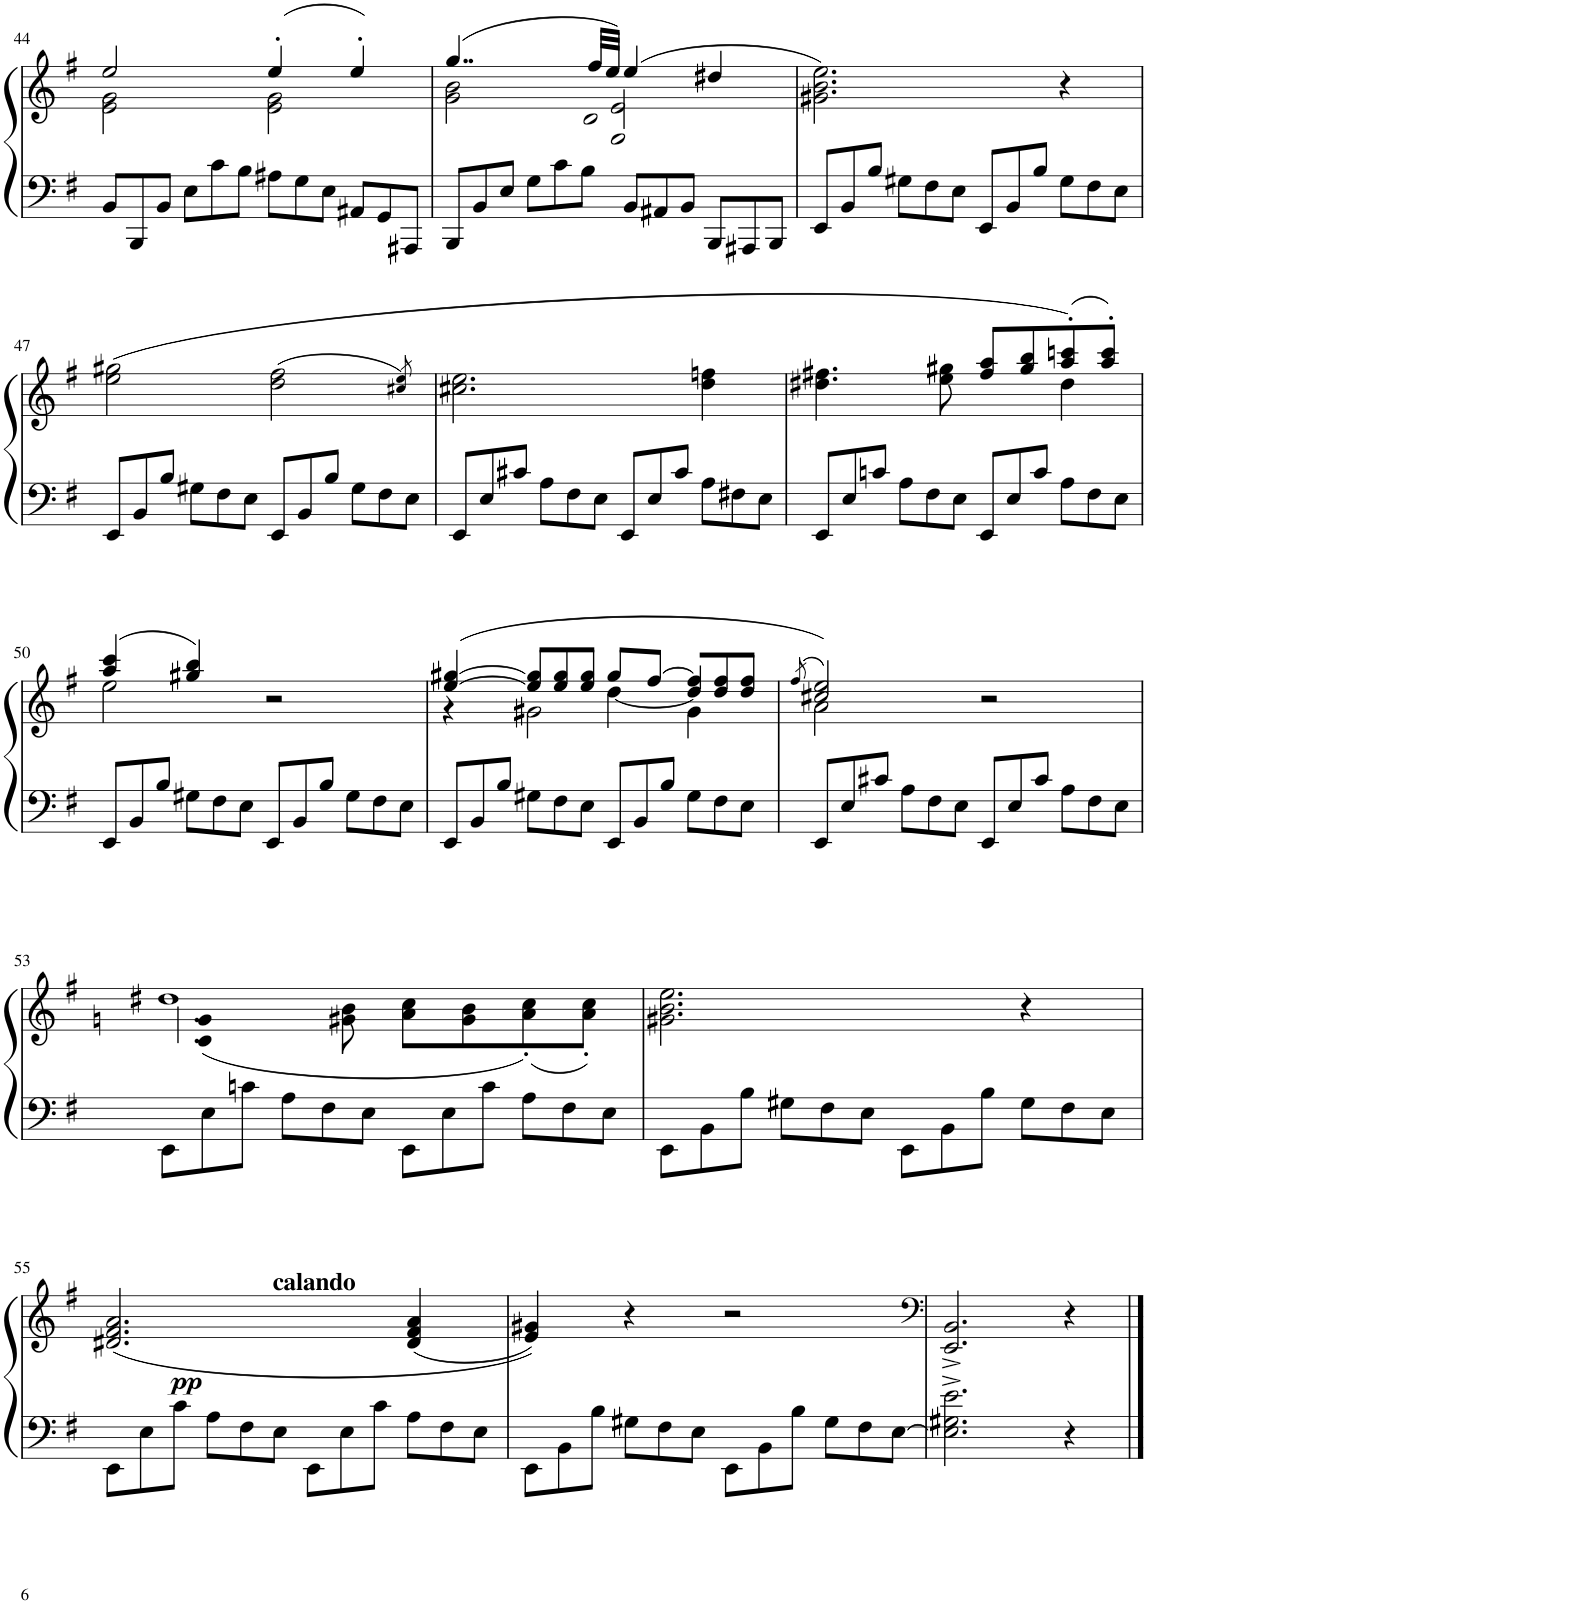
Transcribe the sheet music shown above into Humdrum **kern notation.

**kern	**kern	**dynam
*part1	*part1	*part1
*staff2	*staff1	*staff1/2
*I"Piano	*	*
*I'Pno	*	*
!!LO:PB:g=z
*clefF4	*clefG2	*
*k[f#]	*k[f#]	*
*M4/4	*M4/4	*
*met(c)	*met(c)	*
*Xtuplet	*	*
=44	=44	=44
*	*^	*
12BB/L	2ee/	2e\ 2g\	.
12BBB/	.	.	.
12BB/J	.	.	.
12E\L	.	.	.
12c\	.	.	.
12B\J	.	.	.
12A#X\L	(4ee'/	2e\ 2g\	.
12G\	.	.	.
12E\J	.	.	.
12AA#X/L	4ee'/)	.	.
12GG/	.	.	.
12AAA#X/J	.	.	.
=45	=45	=45	=45
12BBB/L	(4..gg/	2g\ 2b\	.
12BB/	.	.	.
12E/J	.	.	.
12G\L	.	.	.
12c\	.	.	.
12B\J	.	.	.
.	32ff#/LLL	.	.
.	32ee/JJJ)	.	.
12BB/L	(4ee/	2f#\ 2a\ 2b\	.
12AA#X/	.	.	.
12BB/J	.	.	.
12BBB/L	4dd#X/	.	.
12AAA#X/	.	.	.
12BBB/J	.	.	.
*	*v	*v	*
=46	=46	=46
12EE/L	2.g#X\ 2.b\ 2.ee\)	.
12BB/	.	.
12B/J	.	.
12G#X\L	.	.
12F#\	.	.
12E\J	.	.
12EE/L	.	.
12BB/	.	.
12B/J	.	.
12G#\L	4r	.
12F#\	.	.
12E\J	.	.
!!LO:LB:g=z
=47	=47	=47
*	*^	*
12EE/L	(2ee\ 2gg#X\	2...ryy	.
12BB/	.	.	.
12B/J	.	.	.
12G#X\L	.	.	.
12F#\	.	.	.
12E\J	.	.	.
12EE/L	(2dd\ 2ff#\	.	.
12BB/	.	.	.
12B/J	.	.	.
12G#\L	.	.	.
12F#\	.	.	.
12E\J	.	.	.
.	.	8qcc#X/ 8qee/)	.
.	.	16cc#! 16ee!	.
*	*v	*v	*
=48	=48	=48
12EE/L	2.cc#X\ 2.ee\	.
12E/	.	.
12c#X/J	.	.
12A\L	.	.
12F#\	.	.
12E\J	.	.
12EE/L	.	.
12E/	.	.
12c#/J	.	.
12A\L	4dd\ 4ffn\	.
12F#X\	.	.
12E\J	.	.
=49	=49	=49
*	*^	*
12EE/L	4.dd#X\ 4.ff#X\	2.ryy	.
12E/	.	.	.
12cn/J	.	.	.
12A\L	.	.	.
12F#\	.	.	.
.	8ee\ 8gg#X\	.	.
12E\J	.	.	.
12EE/L	8ff#/ 8aa/L	.	.
12E/	.	.	.
.	8gg#/ 8bb/	.	.
12c/J	.	.	.
12A\L	(8aa/' 8cccn/')	4dd#\	.
12F#\	.	.	.
.	8aa/' 8ccc/'J)	.	.
12E\J	.	.	.
!!LO:LB:g=z	!!
=50	=50	=50	=50
12EE/L	(4aa/ 4ccc/	2ee\	.
12BB/	.	.	.
12B/J	.	.	.
12G#X\L	4gg#X/ 4bb/)	.	.
12F#\	.	.	.
12E\J	.	.	.
12EE/L	2r	2ryy	.
12BB/	.	.	.
12B/J	.	.	.
12G#\L	.	.	.
12F#\	.	.	.
12E\J	.	.	.
=51	=51	=51	=51
*	*^	*^	*
12EE/L	([4ee/ [4gg#X/	4r	4...ryy	2ryy	.
12BB/	.	.	.	.	.
12B/J	.	.	.	.	.
*	*Xtuplet	*	*	*	*
12G#X\L	12ee/] 12gg#/]L	2g#X\	.	.	.
12F#\	12ee/ 12gg#/	.	.	.	.
12E\J	12ee/ 12gg#/J	.	.	.	.
12EE/L	8gg#/L	.	12ryy@	[4dd\	.
12BB/	.	.	24ryy@	.	.
.	[8ff#/J	.	24ryy@	.	.
12B/J	.	.	12ryy@	.	.
12G#\L	12ff#L]	4g#\	12ryy@	12.dd/]	.
12F#\	12dd/ 12ff#/	.	24ryy@	.	.
.	.	.	24ryy@	12.ryy	.
12E\J	12dd/ 12ff#/J	.	36...ryy@	.	.
.	.	.	32ff#!	.	.
*	*v	*v	*v	*v	*
=52	=52	=52
.	(8qff#/	.
*	*^	*
12EE/L	2cc#X/ 2ee/))	2a\	.
12E/	.	.	.
12c#X/J	.	.	.
12A\L	.	.	.
12F#\	.	.	.
12E\J	.	.	.
12EE/L	2r	2ryy	.
12E/	.	.	.
12c#/J	.	.	.
12A\L	.	.	.
12F#\	.	.	.
12E\J	.	.	.
!!LO:LB:g=z	!!
=53	=53	=53	=53
12EE\L	1dd#X	(4.a\ 4.ccn\	.
12E\	.	.	.
12cn\J	.	.	.
12A\L	.	.	.
12F#\	.	.	.
.	.	8g#X\ 8b\	.
12E\J	.	.	.
12EE\L	.	8a\ 8cc\L	.
12E\	.	.	.
.	.	8g#\ 8b\	.
12c\J	.	.	.
12A\L	.	(8a\' 8cc\')	.
12F#\	.	.	.
.	.	8a\' 8cc\'J)	.
12E\J	.	.	.
*	*v	*v	*
=54	=54	=54
12EE\L	2.g#X\ 2.b\ 2.ee\	.
12BB\	.	.
12B\J	.	.
12G#X\L	.	.
12F#\	.	.
12E\J	.	.
12EE\L	.	.
12BB\	.	.
12B\J	.	.
12G#\L	4r	.
12F#\	.	.
12E\J	.	.
!!LO:LB:g=z
=55	=55	=55
!	!	!LO:DY:b
*	*^	*
12EE\L	(2.d#X/ 2.f#/ 2.a/	3ryy	pp
12E\	.	.	.
12c\J	.	.	.
12A\L	.	.	.
12F#\	.	12ryy	.
!	!	!LO:TX:a:B:t=calando	!
12E\J	.	3..ryy	.
12EE\L	.	.	.
12E\	.	.	.
12c\J	.	.	.
12A\L	(4d#/ 4f#/ 4a/	.	.
12F#\	.	.	.
12E\J	.	.	.
*	*v	*v	*
=56	=56	=56
12EE\L	4e/ 4g#X/))	.
12BB\	.	.
12B\J	.	.
12G#X\L	4r	.
12F#\	.	.
12E\J	.	.
12EE\L	2r	.
12BB\	.	.
12B\J	.	.
12G#\L	.	.
12F#\	.	.
[12E\J	.	.
=57	=57	=57
*	*clefF4	*
2.E\]^ 2.G#X\^ 2.e\^	2.EE/^ 2.BB/^	.
4r	4r	.
==	==	==
*-	*-	*-
